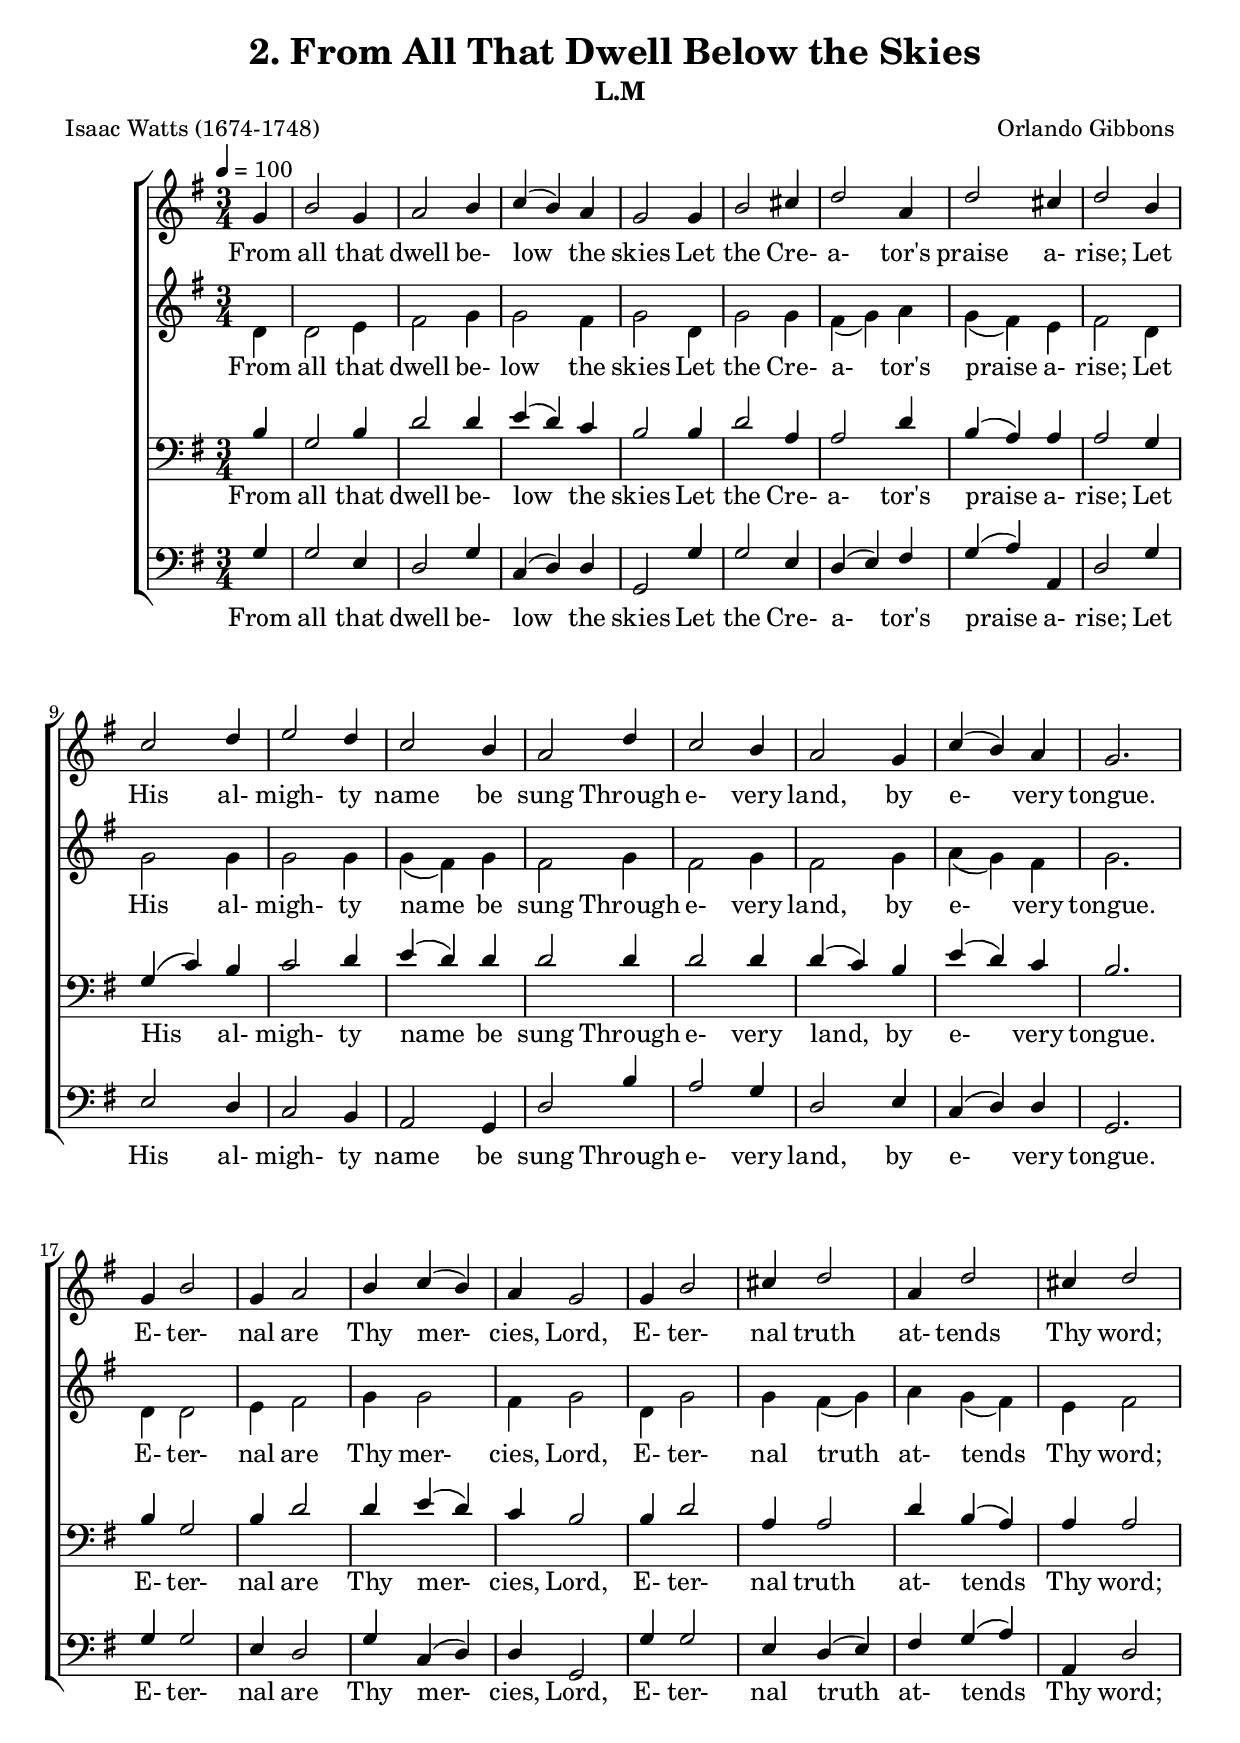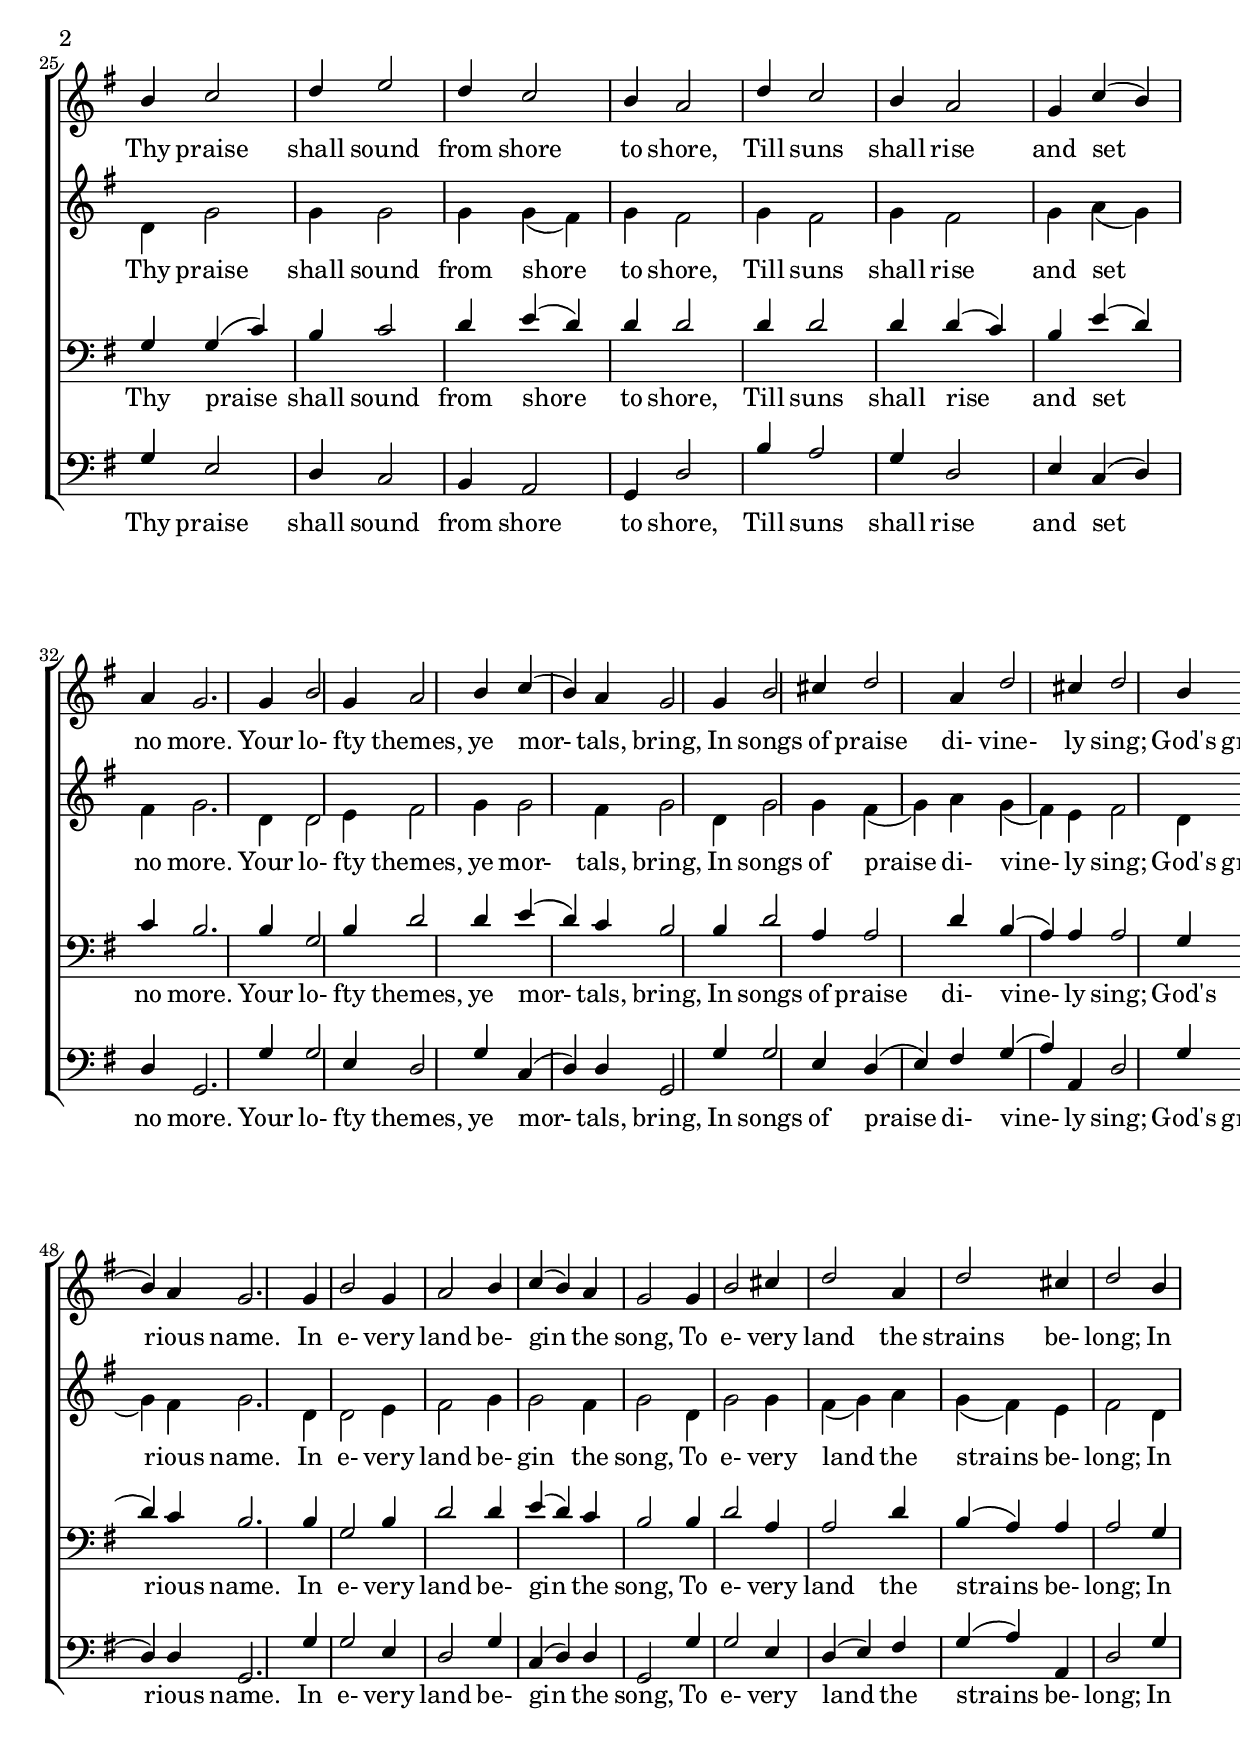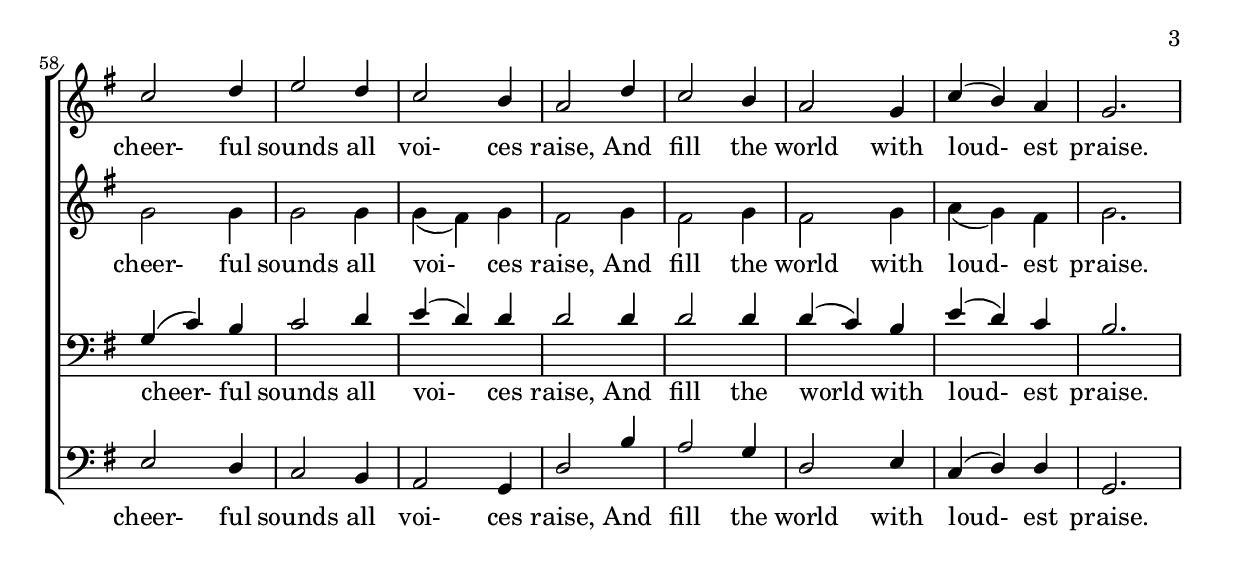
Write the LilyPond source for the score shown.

\header
    {
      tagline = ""  % removed
      title = "2. From All That Dwell Below the Skies "
      composer = " Orlando Gibbons "
      poet = " Isaac Watts (1674-1748) "
      subtitle = "L.M"
    }
    \version "2.18.2"
    %
    %% global for all staves
    %
global = { \key g \major \time 3/4 \tempo 4 = 100 \partial 4 }
%Individual voices

soprano = {g'4 b'2 g'4 a'2 b'4 c''4 (b'4) a'4 g'2 g'4 b'2 cis''4 d''2 a'4 d''2 cis''4 d''2 b'4 c''2 d''4 e''2 d''4 c''2 b'4 a'2 d''4 c''2 b'4 a'2 g'4 c''4 (b'4) a'4 g'2.  g'4 b'2 g'4 a'2 b'4 c''4 (b'4) a'4 g'2 g'4 b'2 cis''4 d''2 a'4 d''2 cis''4 d''2 b'4 c''2 d''4 e''2 d''4 c''2 b'4 a'2 d''4 c''2 b'4 a'2 g'4 c''4 (b'4) a'4 g'2.  g'4 b'2 g'4 a'2 b'4 c''4 (b'4) a'4 g'2 g'4 b'2 cis''4 d''2 a'4 d''2 cis''4 d''2 b'4 c''2 d''4 e''2 d''4 c''2 b'4 a'2 d''4 c''2 b'4 a'2 g'4 c''4 (b'4) a'4 g'2.  g'4 b'2 g'4 a'2 b'4 c''4 (b'4) a'4 g'2 g'4 b'2 cis''4 d''2 a'4 d''2 cis''4 d''2 b'4 c''2 d''4 e''2 d''4 c''2 b'4 a'2 d''4 c''2 b'4 a'2 g'4 c''4 (b'4) a'4 g'2.  }
alto = {d'4 d'2 e'4 fis'2 g'4 g'2 fis'4 g'2 d'4 g'2 g'4 fis'4 (g'4) a'4 g'4 (fis'4) e'4 fis'2 d'4 g'2 g'4 g'2 g'4 g'4 (fis'4) g'4 fis'2 g'4 fis'2 g'4 fis'2 g'4 a'4 (g'4) fis'4 g'2.  d'4 d'2 e'4 fis'2 g'4 g'2 fis'4 g'2 d'4 g'2 g'4 fis'4 (g'4) a'4 g'4 (fis'4) e'4 fis'2 d'4 g'2 g'4 g'2 g'4 g'4 (fis'4) g'4 fis'2 g'4 fis'2 g'4 fis'2 g'4 a'4 (g'4) fis'4 g'2.  d'4 d'2 e'4 fis'2 g'4 g'2 fis'4 g'2 d'4 g'2 g'4 fis'4 (g'4) a'4 g'4 (fis'4) e'4 fis'2 d'4 g'2 g'4 g'2 g'4 g'4 (fis'4) g'4 fis'2 g'4 fis'2 g'4 fis'2 g'4 a'4 (g'4) fis'4 g'2.  d'4 d'2 e'4 fis'2 g'4 g'2 fis'4 g'2 d'4 g'2 g'4 fis'4 (g'4) a'4 g'4 (fis'4) e'4 fis'2 d'4 g'2 g'4 g'2 g'4 g'4 (fis'4) g'4 fis'2 g'4 fis'2 g'4 fis'2 g'4 a'4 (g'4) fis'4 g'2.  }
tenor = {b4 g2 b4 d'2 d'4 e'4 (d'4) c'4 b2 b4 d'2 a4 a2 d'4 b4 (a4) a4 a2 g4 g4 (c'4) b4 c'2 d'4 e'4 (d'4) d'4 d'2 d'4 d'2 d'4 d'4 (c'4) b4 e'4 (d'4) c'4 b2.  b4 g2 b4 d'2 d'4 e'4 (d'4) c'4 b2 b4 d'2 a4 a2 d'4 b4 (a4) a4 a2 g4 g4 (c'4) b4 c'2 d'4 e'4 (d'4) d'4 d'2 d'4 d'2 d'4 d'4 (c'4) b4 e'4 (d'4) c'4 b2.  b4 g2 b4 d'2 d'4 e'4 (d'4) c'4 b2 b4 d'2 a4 a2 d'4 b4 (a4) a4 a2 g4 g4 (c'4) b4 c'2 d'4 e'4 (d'4) d'4 d'2 d'4 d'2 d'4 d'4 (c'4) b4 e'4 (d'4) c'4 b2.  b4 g2 b4 d'2 d'4 e'4 (d'4) c'4 b2 b4 d'2 a4 a2 d'4 b4 (a4) a4 a2 g4 g4 (c'4) b4 c'2 d'4 e'4 (d'4) d'4 d'2 d'4 d'2 d'4 d'4 (c'4) b4 e'4 (d'4) c'4 b2.  }
bass = {g4 g2 e4 d2 g4 c4 (d4) d4 g,2 g4 g2 e4 d4 (e4) fis4 g4 (a4) a,4 d2 g4 e2 d4 c2 b,4 a,2 g,4 d2 b4 a2 g4 d2 e4 c4 (d4) d4 g,2.  g4 g2 e4 d2 g4 c4 (d4) d4 g,2 g4 g2 e4 d4 (e4) fis4 g4 (a4) a,4 d2 g4 e2 d4 c2 b,4 a,2 g,4 d2 b4 a2 g4 d2 e4 c4 (d4) d4 g,2.  g4 g2 e4 d2 g4 c4 (d4) d4 g,2 g4 g2 e4 d4 (e4) fis4 g4 (a4) a,4 d2 g4 e2 d4 c2 b,4 a,2 g,4 d2 b4 a2 g4 d2 e4 c4 (d4) d4 g,2.  g4 g2 e4 d2 g4 c4 (d4) d4 g,2 g4 g2 e4 d4 (e4) fis4 g4 (a4) a,4 d2 g4 e2 d4 c2 b,4 a,2 g,4 d2 b4 a2 g4 d2 e4 c4 (d4) d4 g,2.  }
%lyrics
stanzaa = \lyricmode { From all that dwell be- low the skies Let the Cre- a- tor's praise a- rise; Let His al- migh- ty name be sung Through e- very land, by e- very tongue.  E- ter- nal are Thy mer- cies, Lord, E- ter- nal truth at- tends Thy word; Thy praise shall sound from shore to shore, Till suns shall rise and set no more.  Your lo- fty themes, ye mor- tals, bring, In songs of praise di- vine- ly sing; God's great sal- va- tion loud pro- claim, And shout for joy His glo- rious name.  In e- very land be- gin the song, To e- very land the strains be- long; In cheer- ful sounds all voi- ces raise, And fill the world with loud- est praise.  }
\score {
      \new ChoirStaff <<
       \new Staff <<
\clef "treble"
      \new Voice = "Sop" { \voiceOne \global \soprano}


      \new Lyrics \lyricsto "Sop" { \stanzaa }

>>
\new Staff <<
\clef "treble"
      \new Voice = "Alto" { \voiceTwo \global \alto}

      \new Lyrics \lyricsto "Alto" { \stanzaa }

>>

        \new Staff <<
\clef "bass"
      \new Voice = "Tenor" { \voiceOne \global \tenor}


      \new Lyrics \lyricsto "Tenor" { \stanzaa }

>>
\new Staff <<
\clef "bass"
      \new Voice = "Bass" { \voiceOne \global \bass}

      \new Lyrics \lyricsto "Bass" { \stanzaa }

>>

      >>
    \layout{}
    \midi{}
    }